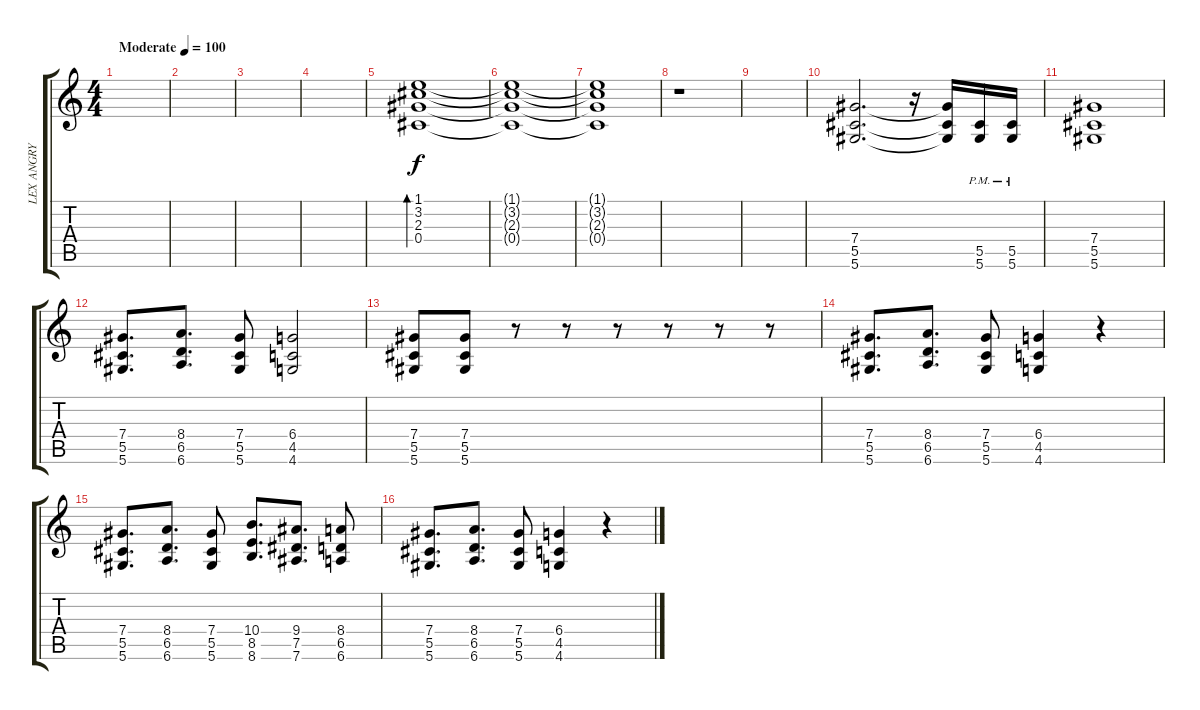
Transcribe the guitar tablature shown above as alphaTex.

\track ("LEX ANGRY" "LEX ANGRY") {instrument distortionguitar}
\staff {score tabs}
\tuning (Eb4 Bb3 Gb3 Db3 Ab2 Eb2) {hide}
\ts (4 4)
\tempo (100 "Moderate")
\clef g2
\ks c
|
|
|
|
(1.1 3.2 2.3 0.4).1{bd 480 instrument acousticguitarsteel} |
(1.1{t} 3.2{t} 2.3{t} 0.4{t}).1 |
(1.1{t} 3.2{t} 2.3{t} 0.4{t}).1 |
r.1 |
|
(7.4 5.5 5.6).2{d} r.16 (7.4{t} 5.5{t} 5.6{t}).16 (5.5{pm} 5.6{pm}).16 (5.5{pm} 5.6{pm}).16 |
(7.4 5.5 5.6).1 |
(7.4 5.5 5.6).8{d} (8.4 6.5 6.6).8{d} (7.4 5.5 5.6).8 (6.4 4.5 4.6).2 |
(7.4 5.5 5.6).8 (7.4 5.5 5.6).8 r.8 r.8 r.8 r.8 r.8 r.8 |
(7.4 5.5 5.6).8{d} (8.4 6.5 6.6).8{d} (7.4 5.5 5.6).8 (6.4 4.5 4.6).4 r.4 |
(7.4 5.5 5.6).8{d} (8.4 6.5 6.6).8{d} (7.4 5.5 5.6).8 (10.4 8.5 8.6).8{d} (9.4 7.5 7.6).8{d} (8.4 6.5 6.6).8 |
(7.4 5.5 5.6).8{d} (8.4 6.5 6.6).8{d} (7.4 5.5 5.6).8 (6.4 4.5 4.6).4 r.4
